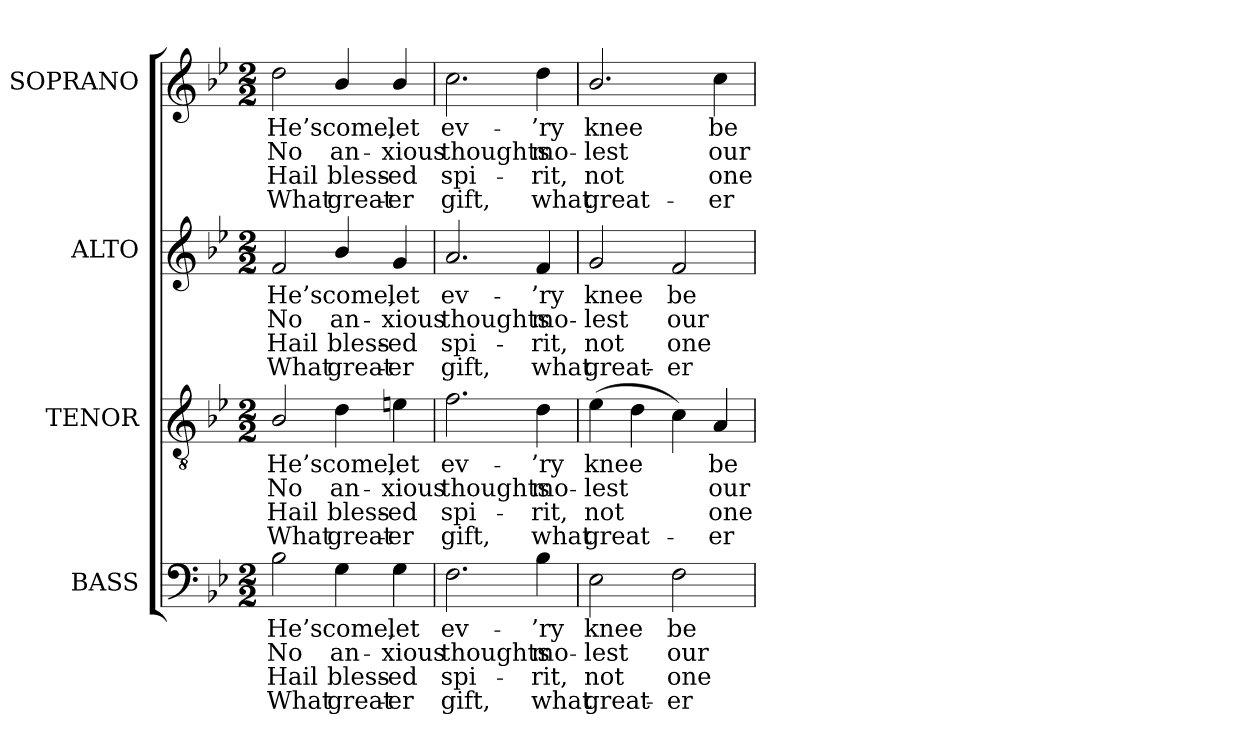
**kern	**text	**text	**text	**text	**kern	**text	**text	**text	**text	**kern	**text	**text	**text	**text	**kern	**text	**text	**text	**text
*part4	*part4	*part4	*part4	*part4	*part3	*part3	*part3	*part3	*part3	*part2	*part2	*part2	*part2	*part2	*part1	*part1	*part1	*part1	*part1
*staff4	*staff4	*staff4	*staff4	*staff4	*staff3	*staff3	*staff3	*staff3	*staff3	*staff2	*staff2	*staff2	*staff2	*staff2	*staff1	*staff1	*staff1	*staff1	*staff1
*I"BASS	*	*	*	*	*I"TENOR	*	*	*	*	*I"ALTO	*	*	*	*	*I"SOPRANO	*	*	*	*
*I'B.	*	*	*	*	*I'T.	*	*	*	*	*I'A.	*	*	*	*	*I'S.	*	*	*	*
!!LO:PB:g=z
*clefF4	*	*	*	*	*clefGv2	*	*	*	*	*clefG2	*	*	*	*	*clefG2	*	*	*	*
*	*	*	*	*	*ITrd7c12	*	*	*	*	*	*	*	*	*	*	*	*	*	*
*k[b-e-]	*	*	*	*	*k[b-e-]	*	*	*	*	*k[b-e-]	*	*	*	*	*k[b-e-]	*	*	*	*
*B-:	*	*	*	*	*B-:	*	*	*	*	*B-:	*	*	*	*	*B-:	*	*	*	*
*M2/2	*	*	*	*	*M2/2	*	*	*	*	*M2/2	*	*	*	*	*M2/2	*	*	*	*
=1	=1	=1	=1	=1	=1	=1	=1	=1	=1	=1	=1	=1	=1	=1	=1	=1	=1	=1	=1
!	!LO:LY:b:color=#000000	!LO:LY:b:color=#000000	!LO:LY:b:color=#000000	!LO:LY:b:color=#000000	!	!	!	!	!	!	!	!	!	!	!	!	!	!	!
!	!	!	!	!	!	!LO:LY:b:color=#000000	!LO:LY:b:color=#000000	!LO:LY:b:color=#000000	!LO:LY:b:color=#000000	!	!	!	!	!	!	!	!	!	!
!	!	!	!	!	!	!	!	!	!	!	!LO:LY:b:color=#000000	!LO:LY:b:color=#000000	!LO:LY:b:color=#000000	!LO:LY:b:color=#000000	!	!	!	!	!
!	!	!	!	!	!	!	!	!	!	!	!	!	!	!	!	!LO:LY:b:color=#000000	!LO:LY:b:color=#000000	!LO:LY:b:color=#000000	!LO:LY:b:color=#000000
2B-i\	He’s	No	Hail	What	2BB-i/	He’s	No	Hail	What	2fi/	He’s	No	Hail	What	2ddi\	He’s	No	Hail	What
!	!LO:LY:b:color=#000000	!LO:LY:b:color=#000000	!LO:LY:b:color=#000000	!LO:LY:b:color=#000000	!	!	!	!	!	!	!	!	!	!	!	!	!	!	!
!	!	!	!	!	!	!LO:LY:b:color=#000000	!LO:LY:b:color=#000000	!LO:LY:b:color=#000000	!LO:LY:b:color=#000000	!	!	!	!	!	!	!	!	!	!
!	!	!	!	!	!	!	!	!	!	!	!LO:LY:b:color=#000000	!LO:LY:b:color=#000000	!LO:LY:b:color=#000000	!LO:LY:b:color=#000000	!	!	!	!	!
!	!	!	!	!	!	!	!	!	!	!	!	!	!	!	!	!LO:LY:b:color=#000000	!LO:LY:b:color=#000000	!LO:LY:b:color=#000000	!LO:LY:b:color=#000000
4Gi\	come,	an-	bless-	-great-	4Di\	come,	an-	bless-	-great-	4b-i/	come,	an-	bless-	-great-	4b-i/	come,	an-	bless-	-great-
!	!LO:LY:b:color=#000000	!LO:LY:b:color=#000000	!LO:LY:b:color=#000000	!LO:LY:b:color=#000000	!	!	!	!	!	!	!	!	!	!	!	!	!	!	!
!	!	!	!	!	!	!LO:LY:b:color=#000000	!LO:LY:b:color=#000000	!LO:LY:b:color=#000000	!LO:LY:b:color=#000000	!	!	!	!	!	!	!	!	!	!
!	!	!	!	!	!	!	!	!	!	!	!LO:LY:b:color=#000000	!LO:LY:b:color=#000000	!LO:LY:b:color=#000000	!LO:LY:b:color=#000000	!	!	!	!	!
!	!	!	!	!	!	!	!	!	!	!	!	!	!	!	!	!LO:LY:b:color=#000000	!LO:LY:b:color=#000000	!LO:LY:b:color=#000000	!LO:LY:b:color=#000000
4Gi\	let	-xious	-ed	er	4Eni\	let	-xious	-ed	er	4gi/	let	-xious	-ed	er	4b-i/	let	-xious	-ed	er
=2	=2	=2	=2	=2	=2	=2	=2	=2	=2	=2	=2	=2	=2	=2	=2	=2	=2	=2	=2
!	!LO:LY:b:color=#000000	!LO:LY:b:color=#000000	!LO:LY:b:color=#000000	!LO:LY:b:color=#000000	!	!	!	!	!	!	!	!	!	!	!	!	!	!	!
!	!	!	!	!	!	!LO:LY:b:color=#000000	!LO:LY:b:color=#000000	!LO:LY:b:color=#000000	!LO:LY:b:color=#000000	!	!	!	!	!	!	!	!	!	!
!	!	!	!	!	!	!	!	!	!	!	!LO:LY:b:color=#000000	!LO:LY:b:color=#000000	!LO:LY:b:color=#000000	!LO:LY:b:color=#000000	!	!	!	!	!
!	!	!	!	!	!	!	!	!	!	!	!	!	!	!	!	!LO:LY:b:color=#000000	!LO:LY:b:color=#000000	!LO:LY:b:color=#000000	!LO:LY:b:color=#000000
2.Fi\	ev-	thoughts	spi-	-gift,	2.Fi\	ev-	thoughts	spi-	-gift,	2.ai/	ev-	thoughts	spi-	-gift,	2.cci\	ev-	thoughts	spi-	-gift,
!	!LO:LY:b:color=#000000	!LO:LY:b:color=#000000	!LO:LY:b:color=#000000	!LO:LY:b:color=#000000	!	!	!	!	!	!	!	!	!	!	!	!	!	!	!
!	!	!	!	!	!	!LO:LY:b:color=#000000	!LO:LY:b:color=#000000	!LO:LY:b:color=#000000	!LO:LY:b:color=#000000	!	!	!	!	!	!	!	!	!	!
!	!	!	!	!	!	!	!	!	!	!	!LO:LY:b:color=#000000	!LO:LY:b:color=#000000	!LO:LY:b:color=#000000	!LO:LY:b:color=#000000	!	!	!	!	!
!	!	!	!	!	!	!	!	!	!	!	!	!	!	!	!	!LO:LY:b:color=#000000	!LO:LY:b:color=#000000	!LO:LY:b:color=#000000	!LO:LY:b:color=#000000
4B-i\	-’ry	mo-	rit,	what	4Di\	-’ry	mo-	rit,	what	4fi/	-’ry	mo-	rit,	what	4ddi\	-’ry	mo-	rit,	what
=3	=3	=3	=3	=3	=3	=3	=3	=3	=3	=3	=3	=3	=3	=3	=3	=3	=3	=3	=3
!	!LO:LY:b:color=#000000	!LO:LY:b:color=#000000	!LO:LY:b:color=#000000	!LO:LY:b:color=#000000	!	!	!	!	!	!	!	!	!	!	!	!	!	!	!
!	!	!	!	!	!	!LO:LY:b:color=#000000	!LO:LY:b:color=#000000	!LO:LY:b:color=#000000	!LO:LY:b:color=#000000	!	!	!	!	!	!	!	!	!	!
!	!	!	!	!	!	!	!	!	!	!	!LO:LY:b:color=#000000	!LO:LY:b:color=#000000	!LO:LY:b:color=#000000	!LO:LY:b:color=#000000	!	!	!	!	!
!	!	!	!	!	!	!	!	!	!	!	!	!	!	!	!	!LO:LY:b:color=#000000	!LO:LY:b:color=#000000	!LO:LY:b:color=#000000	!LO:LY:b:color=#000000
2E-i\	knee	-lest	not	great-	(4E-i\	knee	-lest	not	great-	2gi/	knee	-lest	not	great-	2.b-i/	knee	-lest	not	great-
.	.	.	.	.	4Di\	.	.	.	.	.	.	.	.	.	.	.	.	.	.
!	!LO:LY:b:color=#000000	!LO:LY:b:color=#000000	!LO:LY:b:color=#000000	!LO:LY:b:color=#000000	!	!	!	!	!	!	!	!	!	!	!	!	!	!	!
!	!	!	!	!	!	!	!	!	!	!	!LO:LY:b:color=#000000	!LO:LY:b:color=#000000	!LO:LY:b:color=#000000	!LO:LY:b:color=#000000	!	!	!	!	!
2Fi\	be	our	-one	er	4Ci\)	.	.	.	.	2fi/	be	our	-one	er	.	.	.	.	.
!	!	!	!	!	!	!LO:LY:b:color=#000000	!LO:LY:b:color=#000000	!LO:LY:b:color=#000000	!LO:LY:b:color=#000000	!	!	!	!	!	!	!	!	!	!
!	!	!	!	!	!	!	!	!	!	!	!	!	!	!	!	!LO:LY:b:color=#000000	!LO:LY:b:color=#000000	!LO:LY:b:color=#000000	!LO:LY:b:color=#000000
.	.	.	.	.	4AAi/	be	our	-one	er	.	.	.	.	.	4cci\	be	our	-one	er
=	=	=	=	=	=	=	=	=	=	=	=	=	=	=	=	=	=	=	=
*-	*-	*-	*-	*-	*-	*-	*-	*-	*-	*-	*-	*-	*-	*-	*-	*-	*-	*-	*-
